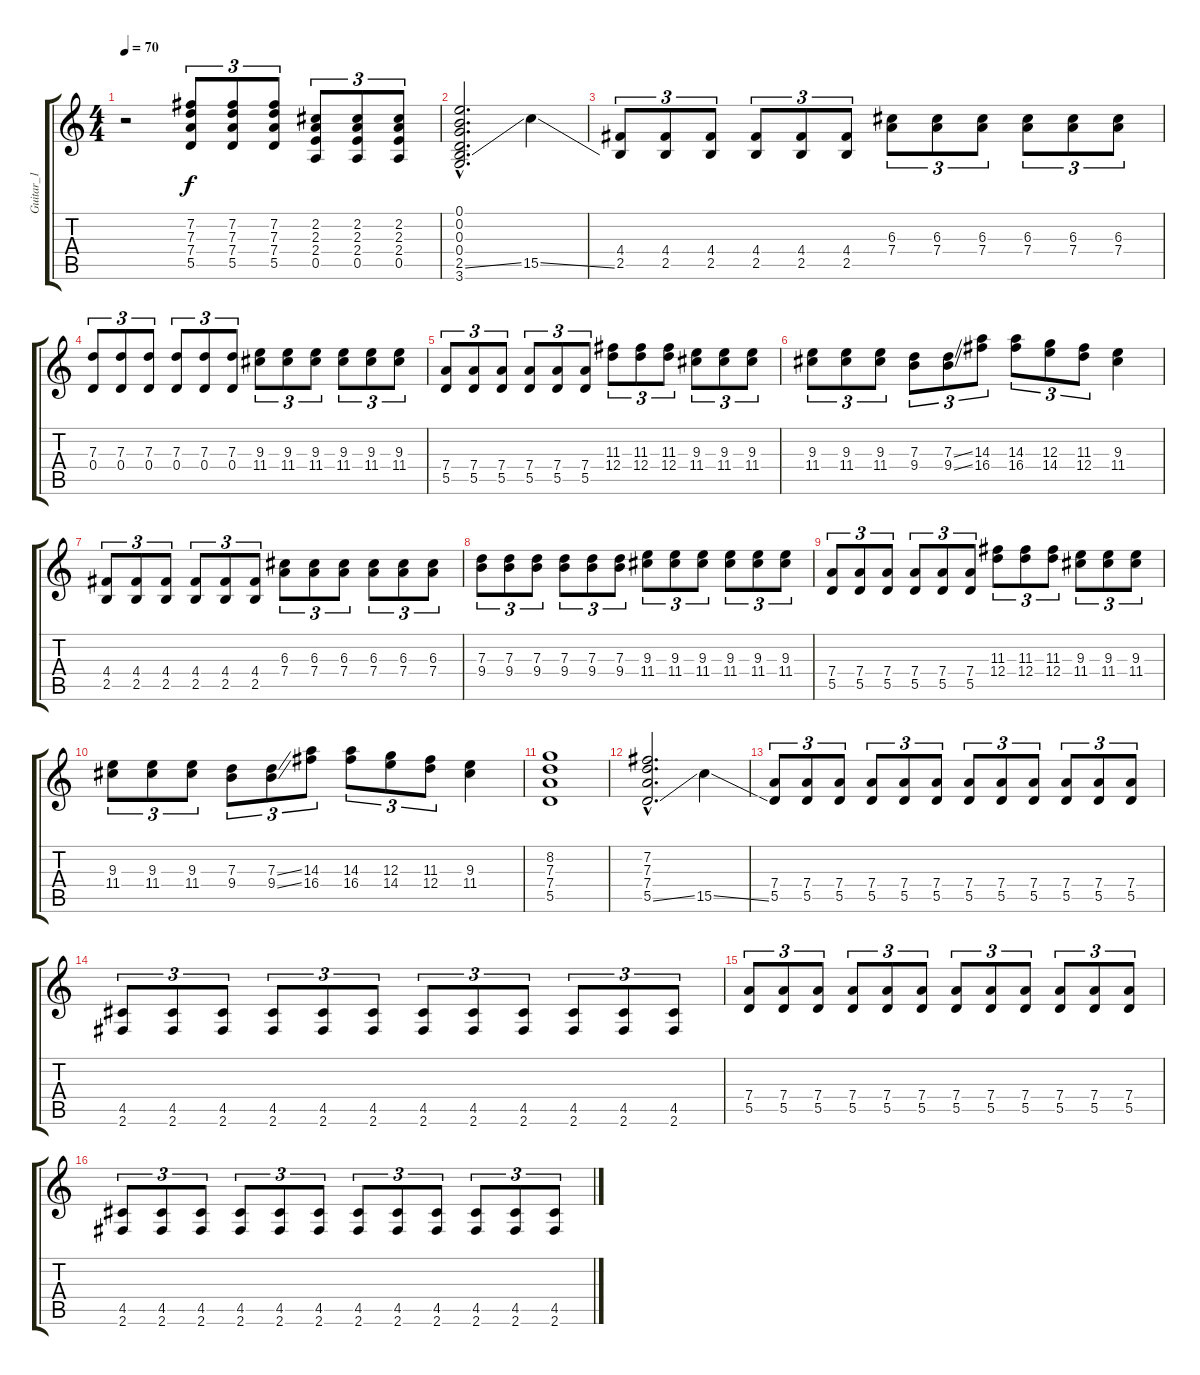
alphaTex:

\track ("Guitar_1" "Guitar_1") {instrument distortionguitar}
\staff {score tabs}
\tuning (E4 B3 G3 D3 A2 E2) {hide}
\ts (4 4)
\tempo 70
\clef g2
\ks c
r.2{dy f instrument distortionguitar} (7.2 7.3 7.4 5.5).8{tu (3 2)} (7.2 7.3 7.4 5.5).8{tu (3 2)} (7.2 7.3 7.4 5.5).8{tu (3 2)} (2.2 2.3 2.4 0.5).8{tu (3 2)} (2.2 2.3 2.4 0.5).8{tu (3 2)} (2.2 2.3 2.4 0.5).8{tu (3 2)} |
(0.1{hac} 0.2{hac} 0.3{hac} 0.4{hac} 2.5{ss hac} 3.6{hac}).2{d} 15.5{ss}.4 |
(4.4 2.5).8{tu (3 2)} (4.4 2.5).8{tu (3 2)} (4.4 2.5).8{tu (3 2)} (4.4 2.5).8{tu (3 2)} (4.4 2.5).8{tu (3 2)} (4.4 2.5).8{tu (3 2)} (6.3 7.4).8{tu (3 2)} (6.3 7.4).8{tu (3 2)} (6.3 7.4).8{tu (3 2)} (6.3 7.4).8{tu (3 2)} (6.3 7.4).8{tu (3 2)} (6.3 7.4).8{tu (3 2)} |
(7.3 0.4).8{tu (3 2)} (7.3 0.4).8{tu (3 2)} (7.3 0.4).8{tu (3 2)} (7.3 0.4).8{tu (3 2)} (7.3 0.4).8{tu (3 2)} (7.3 0.4).8{tu (3 2)} (9.3 11.4).8{tu (3 2)} (9.3 11.4).8{tu (3 2)} (9.3 11.4).8{tu (3 2)} (9.3 11.4).8{tu (3 2)} (9.3 11.4).8{tu (3 2)} (9.3 11.4).8{tu (3 2)} |
(7.4 5.5).8{tu (3 2)} (7.4 5.5).8{tu (3 2)} (7.4 5.5).8{tu (3 2)} (7.4 5.5).8{tu (3 2)} (7.4 5.5).8{tu (3 2)} (7.4 5.5).8{tu (3 2)} (11.3 12.4).8{tu (3 2)} (11.3 12.4).8{tu (3 2)} (11.3 12.4).8{tu (3 2)} (9.3 11.4).8{tu (3 2)} (9.3 11.4).8{tu (3 2)} (9.3 11.4).8{tu (3 2)} |
(9.3 11.4).8{tu (3 2)} (9.3 11.4).8{tu (3 2)} (9.3 11.4).8{tu (3 2)} (7.3 9.4).8{tu (3 2)} (7.3{ss} 9.4{ss}).8{tu (3 2)} (14.3 16.4).8{tu (3 2)} (14.3 16.4).8{tu (3 2)} (12.3 14.4).8{tu (3 2)} (11.3 12.4).8{tu (3 2)} (9.3 11.4).4 |
(4.4 2.5).8{tu (3 2)} (4.4 2.5).8{tu (3 2)} (4.4 2.5).8{tu (3 2)} (4.4 2.5).8{tu (3 2)} (4.4 2.5).8{tu (3 2)} (4.4 2.5).8{tu (3 2)} (6.3 7.4).8{tu (3 2)} (6.3 7.4).8{tu (3 2)} (6.3 7.4).8{tu (3 2)} (6.3 7.4).8{tu (3 2)} (6.3 7.4).8{tu (3 2)} (6.3 7.4).8{tu (3 2)} |
(7.3 9.4).8{tu (3 2)} (7.3 9.4).8{tu (3 2)} (7.3 9.4).8{tu (3 2)} (7.3 9.4).8{tu (3 2)} (7.3 9.4).8{tu (3 2)} (7.3 9.4).8{tu (3 2)} (9.3 11.4).8{tu (3 2)} (9.3 11.4).8{tu (3 2)} (9.3 11.4).8{tu (3 2)} (9.3 11.4).8{tu (3 2)} (9.3 11.4).8{tu (3 2)} (9.3 11.4).8{tu (3 2)} |
(7.4 5.5).8{tu (3 2)} (7.4 5.5).8{tu (3 2)} (7.4 5.5).8{tu (3 2)} (7.4 5.5).8{tu (3 2)} (7.4 5.5).8{tu (3 2)} (7.4 5.5).8{tu (3 2)} (11.3 12.4).8{tu (3 2)} (11.3 12.4).8{tu (3 2)} (11.3 12.4).8{tu (3 2)} (9.3 11.4).8{tu (3 2)} (9.3 11.4).8{tu (3 2)} (9.3 11.4).8{tu (3 2)} |
(9.3 11.4).8{tu (3 2)} (9.3 11.4).8{tu (3 2)} (9.3 11.4).8{tu (3 2)} (7.3 9.4).8{tu (3 2)} (7.3{ss} 9.4{ss}).8{tu (3 2)} (14.3 16.4).8{tu (3 2)} (14.3 16.4).8{tu (3 2)} (12.3 14.4).8{tu (3 2)} (11.3 12.4).8{tu (3 2)} (9.3 11.4).4 |
(8.2 7.3 7.4 5.5).1 |
(7.2{hac} 7.3{hac} 7.4{hac} 5.5{ss hac}).2{d} 15.5{ss}.4 |
(7.4 5.5).8{tu (3 2)} (7.4 5.5).8{tu (3 2)} (7.4 5.5).8{tu (3 2)} (7.4 5.5).8{tu (3 2)} (7.4 5.5).8{tu (3 2)} (7.4 5.5).8{tu (3 2)} (7.4 5.5).8{tu (3 2)} (7.4 5.5).8{tu (3 2)} (7.4 5.5).8{tu (3 2)} (7.4 5.5).8{tu (3 2)} (7.4 5.5).8{tu (3 2)} (7.4 5.5).8{tu (3 2)} |
(4.5 2.6).8{tu (3 2)} (4.5 2.6).8{tu (3 2)} (4.5 2.6).8{tu (3 2)} (4.5 2.6).8{tu (3 2)} (4.5 2.6).8{tu (3 2)} (4.5 2.6).8{tu (3 2)} (4.5 2.6).8{tu (3 2)} (4.5 2.6).8{tu (3 2)} (4.5 2.6).8{tu (3 2)} (4.5 2.6).8{tu (3 2)} (4.5 2.6).8{tu (3 2)} (4.5 2.6).8{tu (3 2)} |
(7.4 5.5).8{tu (3 2)} (7.4 5.5).8{tu (3 2)} (7.4 5.5).8{tu (3 2)} (7.4 5.5).8{tu (3 2)} (7.4 5.5).8{tu (3 2)} (7.4 5.5).8{tu (3 2)} (7.4 5.5).8{tu (3 2)} (7.4 5.5).8{tu (3 2)} (7.4 5.5).8{tu (3 2)} (7.4 5.5).8{tu (3 2)} (7.4 5.5).8{tu (3 2)} (7.4 5.5).8{tu (3 2)} |
(4.5 2.6).8{tu (3 2)} (4.5 2.6).8{tu (3 2)} (4.5 2.6).8{tu (3 2)} (4.5 2.6).8{tu (3 2)} (4.5 2.6).8{tu (3 2)} (4.5 2.6).8{tu (3 2)} (4.5 2.6).8{tu (3 2)} (4.5 2.6).8{tu (3 2)} (4.5 2.6).8{tu (3 2)} (4.5 2.6).8{tu (3 2)} (4.5 2.6).8{tu (3 2)} (4.5 2.6).8{tu (3 2)}
